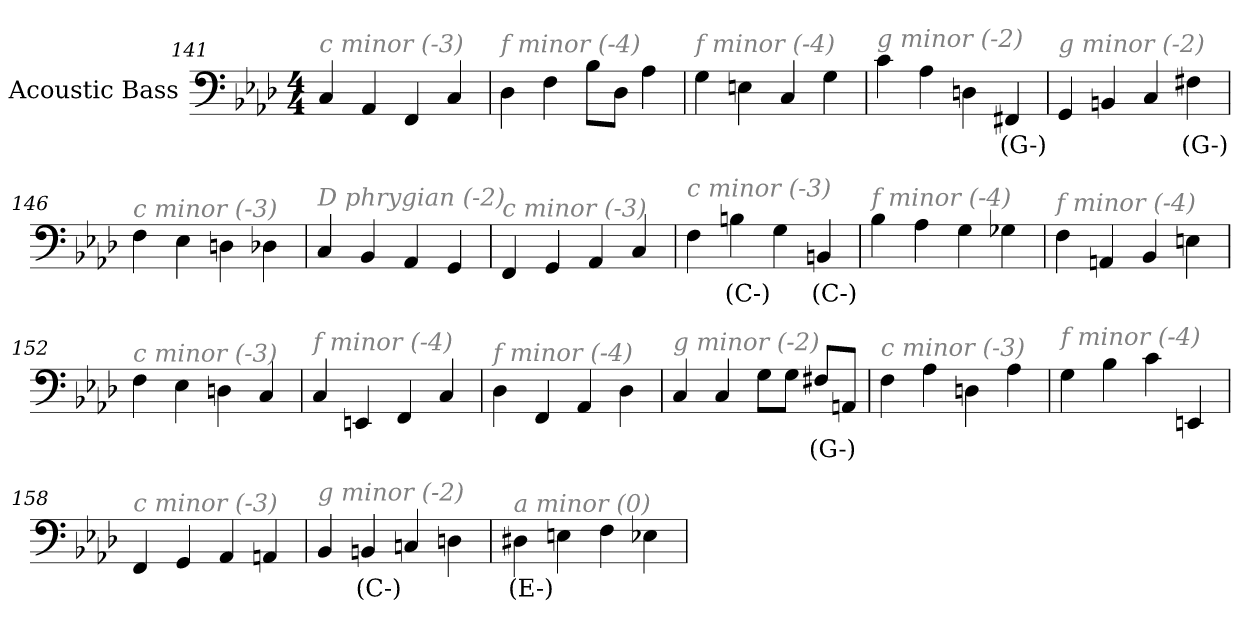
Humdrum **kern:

**kern	**text
*part1	*part1
*staff1	*staff1
*I"Acoustic Bass	*
*clefF4	*
*ITrd7c12	*
*k[b-e-a-d-]	*
*A-:	*
*M4/4	*
=141	=141
!LO:TX:i:color=#808080:t=c minor (-3)	!
4CC	.
4AAA-	.
4FFF	.
4CC	.
=142	=142
!LO:TX:i:color=#808080:t=f minor (-4)	!
4DD-	.
4FF	.
8BB-L	.
8DD-J	.
4AA-	.
=143	=143
!LO:TX:i:color=#808080:t=f minor (-4)	!
4GG	.
4EEn	.
4CC	.
4GG	.
=144	=144
!LO:TX:i:color=#808080:t=g minor (-2)	!
4C	.
4AA-	.
4DDn	.
4FFF#Xi	(G-)
=145	=145
!LO:TX:i:color=#808080:t=g minor (-2)	!
4GGG	.
4BBBn	.
4CC	.
4FF#Xi	(G-)
=146	=146
!LO:TX:i:color=#808080:t=c minor (-3)	!
4FF	.
4EE-	.
4DDn	.
4DD-X	.
=147	=147
!LO:TX:i:color=#808080:t=D phrygian (-2)	!
4CC	.
4BBB-	.
4AAA-	.
4GGG	.
=148	=148
!LO:TX:i:color=#808080:t=c minor (-3)	!
4FFF	.
4GGG	.
4AAA-	.
4CC	.
=149	=149
!LO:TX:i:color=#808080:t=c minor (-3)	!
4FF	.
4BBni	(C-)
4GG	.
4BBBni	(C-)
=150	=150
!LO:TX:i:color=#808080:t=f minor (-4)	!
4BB-	.
4AA-	.
4GG	.
4GG-X	.
=151	=151
!LO:TX:i:color=#808080:t=f minor (-4)	!
4FF	.
4AAAn	.
4BBB-	.
4EEn	.
=152	=152
!LO:TX:i:color=#808080:t=c minor (-3)	!
4FF	.
4EE-	.
4DDn	.
4CC	.
=153	=153
!LO:TX:i:color=#808080:t=f minor (-4)	!
4CC	.
4EEEn	.
4FFF	.
4CC	.
=154	=154
!LO:TX:i:color=#808080:t=f minor (-4)	!
4DD-	.
4FFF	.
4AAA-	.
4DD-	.
=155	=155
!LO:TX:i:color=#808080:t=g minor (-2)	!
4CC	.
4CC	.
8GGL	.
8GGJ	.
8FF#XiL	(G-)
8AAAnJ	.
=156	=156
!LO:TX:i:color=#808080:t=c minor (-3)	!
4FF	.
4AA-	.
4DDn	.
4AA-	.
=157	=157
!LO:TX:i:color=#808080:t=f minor (-4)	!
4GG	.
4BB-	.
4C	.
4EEEn	.
=158	=158
!LO:TX:i:color=#808080:t=c minor (-3)	!
4FFF	.
4GGG	.
4AAA-	.
4AAAn	.
=159	=159
!LO:TX:i:color=#808080:t=g minor (-2)	!
4BBB-	.
4BBBni	(C-)
4CCn	.
4DDn	.
=160	=160
!LO:TX:i:color=#808080:t=a minor (0)	!
4DD#Xi	(E-)
4EEn	.
4FF	.
4EE-Xj	.
=	=
*-	*-
